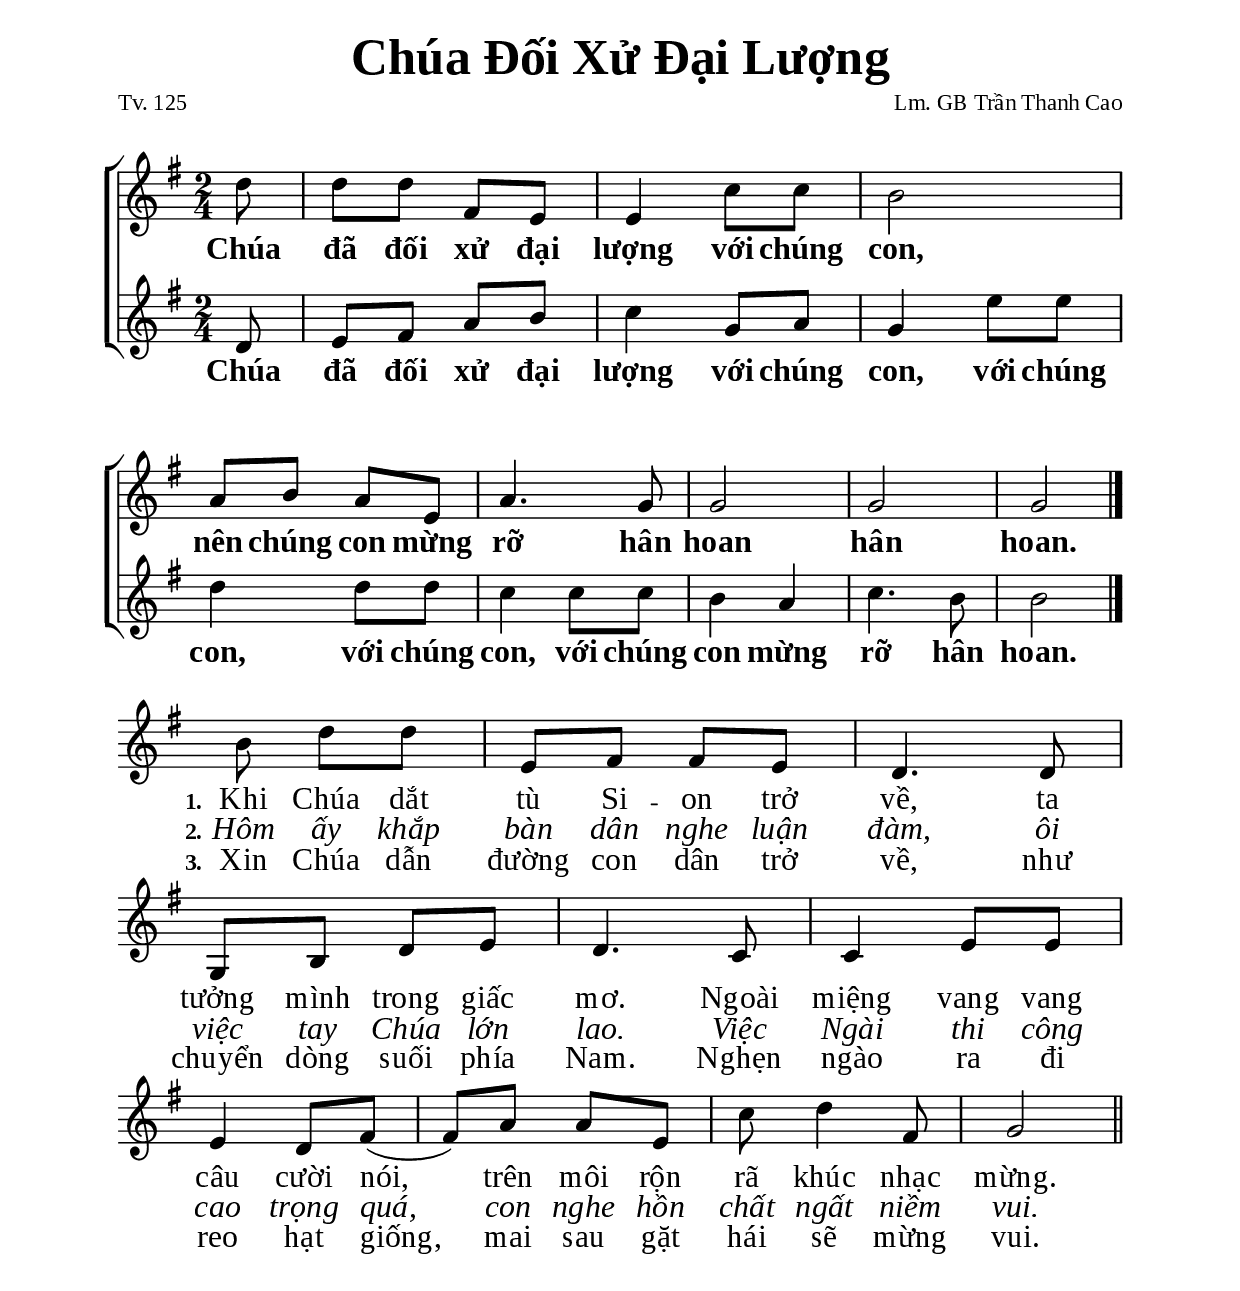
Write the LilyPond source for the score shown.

% Cài đặt chung
\version "2.20.0"
\include "english.ly"

\header {
  title = \markup { \fontsize #3 "Chúa Đối Xử Đại Lượng" }
  poet = "Tv. 125"
  composer = "Lm. GB Trần Thanh Cao"
  arranger = " "
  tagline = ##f
}

\paper {
  #(set-paper-size "a4")
  top-margin = 10\mm
  bottom-margin = 10\mm
  left-margin = 20\mm
  right-margin = 20\mm
  #(define fonts
    (make-pango-font-tree
      "Liberation Serif"
      "Liberation Serif"
      "Liberation Serif"
      (/ 20 20)))
  page-count = #1
  indent = #0
  system-system-spacing.basic-distance = #17
}

% Nhạc điệp khúc
nhacDiepKhucBas = \relative c' {
  \partial 8 d8 |
  e fs a b |
  c4 g8 a |
  g4 e'8 e |
  d4 d8 d |
  c4 c8 c |
  b4 a |
  c4. b8 |
  b2 \bar "|."
}

nhacDiepKhucSop = \relative c'' {
  \partial 8 d8 |
  d d fs, e |
  e4 c'8 c |
  b2 |
  a8 b a e |
  a4. g8 |
  g2 |
  g2 |
  g2 \bar "|."
}

% Nhạc phiên khúc
nhacPhienKhuc = \relative c'' {
  \partial 4. b8 d d |
  e, fs fs e |
  d4. d8 |
  g, b d e |
  d4. c8 |
  c4 e8 e |
  e4 d8 fs ( |
  fs) a a e |
  c' d4 fs,8 |
  g2 \bar "||"
}

% Lời điệp khúc
loiDiepKhucSop = \lyricmode {
  Chúa đã đối xử đại lượng với chúng con,
  nên chúng con mừng rỡ hân hoan hân hoan.
}

loiDiepKhucBas = \lyricmode {
  Chúa đã đối xử đại lượng với chúng con,
  với chúng con, với chúng con,
  với chúng con mừng rỡ hân hoan.
}

% Lời phiên khúc
loiPhienKhucMot = \lyricmode {
  \set stanza = #"1."
  Khi Chúa dắt tù Si -- on trở về,
  ta tưởng mình trong giấc mơ.
  Ngoài miệng vang vang câu cười nói,
  trên môi rộn rã khúc nhạc mừng.
}

loiPhienKhucHai = \lyricmode {
  \override Lyrics.LyricText.font-shape = #'italic
  \set stanza = #"2."
  Hôm ấy khắp bàn dân nghe luận đàm,
  ôi việc tay Chúa lớn lao.
  Việc Ngài thi công cao trọng quá,
  con nghe hồn chất ngất niềm vui.
}

loiPhienKhucBa = \lyricmode {
  \set stanza = #"3."
  Xin Chúa dẫn đường con dân trở về,
  như chuyển dòng suối phía Nam.
  Nghẹn ngào ra đi reo hạt giống,
  mai sau gặt hái sẽ mừng vui.
}

% Dàn trang
\score {
  \new ChoirStaff <<
    \new Staff \with {
        \consists "Merge_rests_engraver"
        \magnifyStaff #(magstep +1)
      }
      <<
      \new Voice = beSop {
        \key g \major \time 2/4 \nhacDiepKhucSop
      }
      \new Lyrics \lyricsto beSop \loiDiepKhucSop
    >>
    \new Staff \with {
        \consists "Merge_rests_engraver"
        \magnifyStaff #(magstep +1)
      }
      <<
      \new Voice = beBas {
        \key g \major \time 2/4 \nhacDiepKhucBas
      }
      \new Lyrics \lyricsto beBas \loiDiepKhucBas
    >>
  >>
  \layout {
    \override Lyrics.LyricText.font-series = #'bold
    \override Lyrics.LyricText.font-size = #+3
    \override Lyrics.LyricSpace.minimum-distance = #0.5
    \override Score.BarNumber.break-visibility = ##(#f #f #f)
    \override Score.SpacingSpanner.uniform-stretching = ##t
  }
}

\score {
  \new ChoirStaff <<
    \new Staff = phienKhuc \with {
        \magnifyStaff #(magstep +1)
      }
      <<
      \new Voice = beSop {
        \key g \major \time 2/4 \nhacPhienKhuc
      }
    >>
    \new Lyrics \lyricsto beSop \loiPhienKhucMot
    \new Lyrics \lyricsto beSop \loiPhienKhucHai
    \new Lyrics \lyricsto beSop \loiPhienKhucBa
  >>
  \layout {
    \override Staff.TimeSignature.transparent = ##t
    \override Lyrics.LyricText.font-size = #+3
    \override Lyrics.LyricSpace.minimum-distance = #2.0
    \override Score.BarNumber.break-visibility = ##(#f #f #f)
    \override Score.SpacingSpanner.uniform-stretching = ##t
  } 
}
